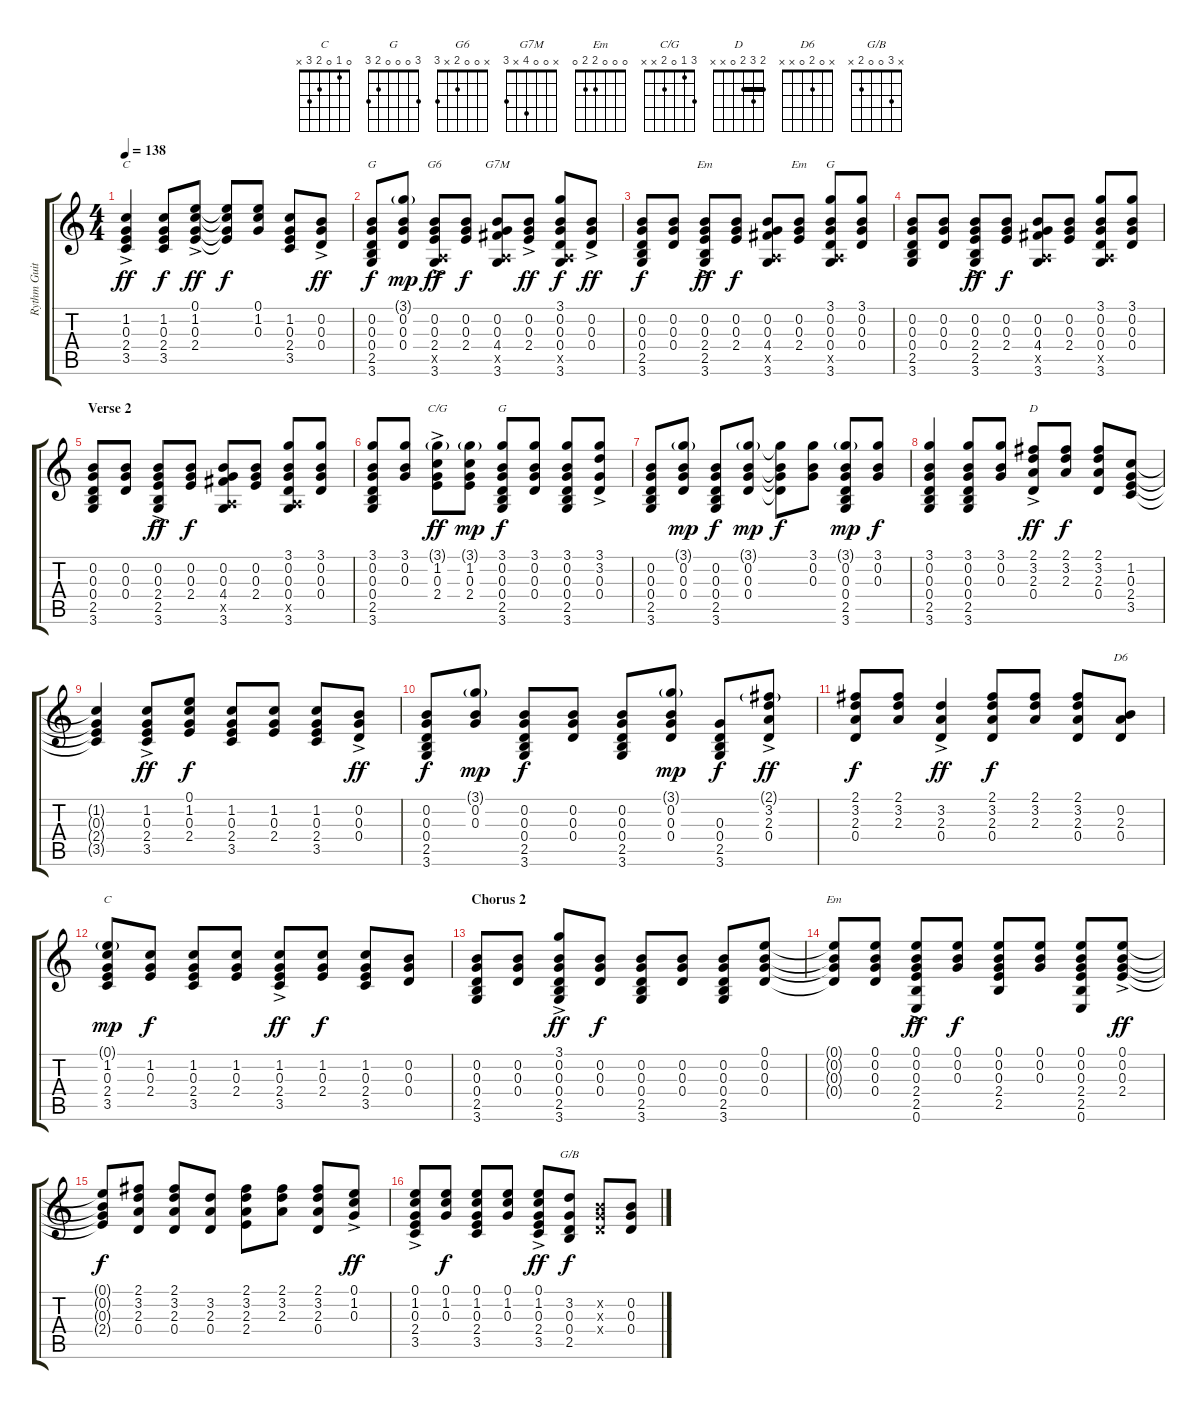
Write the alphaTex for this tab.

\track ("Rythm Guitar 1 (Glenn Frey)" "Rythm Guit") {instrument acousticguitarnylon}
\staff {score tabs}
\tuning (E4 B3 G3 D3 A2 E2) {hide}
\chord ("C" x 1 0 2 3 x)
\chord ("G" x 0 0 0 2 3)
\chord ("G6" x 0 0 2 x 3)
\chord ("G7M" x 0 0 4 x 3)
\chord ("Em" x 0 0 2 2 3)
\chord ("Em" x 0 0 2 x x)
\chord ("G" 3 0 0 0 x 3)
\chord ("C/G" 3 1 0 2 x x)
\chord ("G" 3 0 0 0 2 3)
\chord ("D" 2 3 2 0 x x) {barre 2}
\chord ("D6" x 0 2 0 x x)
\chord ("C" 0 1 0 2 3 x)
\chord ("Em" 0 0 0 2 2 0)
\chord ("G/B" x 3 0 0 2 x)
\ts (4 4)
\tempo 138
\clef g2
\ks c
(1.2 0.3 2.4 3.5{ac}).4{ch "C" dy ff} (1.2 0.3 2.4 3.5).8{dy f} (0.1{ac} 1.2 0.3 2.4).8{dy ff} (0.1{t} 1.2{t} 0.3{t} 2.4{t}).8{dy f} (0.1 1.2 0.3).8 (1.2 0.3 2.4 3.5).8 (0.2 0.3 0.4{ac}).8{dy ff} |
(0.2 0.3 0.4 2.5 3.6).8{ch "G" dy f} (3.1{g} 0.2 0.3 0.4).8{dy mp} (0.2{ac} 0.3 2.4 0.5{x} 3.6).8{ch "G6" dy ff} (0.2 0.3 2.4).8{dy f} (0.2 0.3 4.4 0.5{x} 3.6).8{ch "G7M"} (0.2 0.3 2.4{ac}).8{dy ff} (3.1 0.2 0.3 0.4 0.5{x} 3.6).8{dy f} (0.2 0.3 0.4{ac}).8{dy ff} |
(0.2 0.3 0.4 2.5 3.6).8{dy f} (0.2 0.3 0.4).8 (0.2{ac} 0.3 2.4 2.5 3.6).8{ch "Em" dy ff} (0.2 0.3 2.4).8{dy f} (0.2 0.3 4.4 0.5{x} 3.6).8 (0.2 0.3 2.4).8{ch "Em"} (3.1 0.2 0.3 0.4 0.5{x} 3.6).8{ch "G"} (3.1 0.2 0.3 0.4).8 |
(0.2 0.3 0.4 2.5 3.6).8{volume 13} (0.2 0.3 0.4).8 (0.2{ac} 0.3 2.4 2.5 3.6).8{dy ff} (0.2 0.3 2.4).8{dy f} (0.2 0.3 4.4 0.5{x} 3.6).8 (0.2 0.3 2.4).8 (3.1 0.2 0.3 0.4 0.5{x} 3.6).8 (3.1 0.2 0.3 0.4).8 |
\section ("" "Verse 2")
(0.2 0.3 0.4 2.5 3.6).8 (0.2 0.3 0.4).8 (0.2{ac} 0.3 2.4 2.5 3.6).8{dy ff} (0.2 0.3 2.4).8{dy f} (0.2 0.3 4.4 0.5{x} 3.6).8 (0.2 0.3 2.4).8 (3.1 0.2 0.3 0.4 0.5{x} 3.6).8 (3.1 0.2 0.3 0.4).8 |
(3.1 0.2 0.3 0.4 2.5 3.6).8{volume 11} (3.1 0.2 0.3).8 (3.1{g} 1.2{ac} 0.3 2.4).8{ch "C/G" dy ff} (3.1{g} 1.2 0.3 2.4).8{dy mp} (3.1 0.2 0.3 0.4 2.5 3.6).8{ch "G" dy f} (3.1 0.2 0.3 0.4).8 (3.1 0.2 0.3 0.4 2.5 3.6).8 (3.1 3.2{ac} 0.3 0.4).8 |
(0.2 0.3 0.4 2.5 3.6).8 (3.1{g} 0.2 0.3 0.4).8{dy mp} (0.2 0.3 0.4 2.5 3.6).8{dy f} (3.1{g} 0.2 0.3 0.4).8{dy mp} (3.1{t} 0.2{t} 0.3{t} 0.4{t}).8{dy f} (3.1 0.2 0.3).8 (3.1{g} 0.2 0.3 0.4 2.5 3.6).8{dy mp} (3.1 0.2 0.3).8{dy f} |
(3.1 0.2 0.3 0.4 2.5 3.6).4 (3.1 0.2 0.3 0.4 2.5 3.6).8 (3.1 0.2 0.3).8 (2.1{ac} 3.2 2.3 0.4).8{ch "D" dy ff} (2.1 3.2 2.3).8{dy f} (2.1 3.2 2.3 0.4).8 (1.2 0.3 2.4 3.5).8 |
(1.2{t} 0.3{t} 2.4{t} 3.5{t}).4 (1.2 0.3 2.4 3.5{ac}).8{dy ff} (0.1 1.2 0.3 2.4).8{dy f} (1.2 0.3 2.4 3.5).8 (1.2 0.3 2.4).8 (1.2 0.3 2.4 3.5).8 (0.2 0.3 0.4{ac}).8{dy ff} |
(0.2 0.3 0.4 2.5 3.6).8{dy f} (3.1{g} 0.2 0.3).8{dy mp} (0.2 0.3 0.4 2.5 3.6).8{dy f} (0.2 0.3 0.4).8 (0.2 0.3 0.4 2.5 3.6).8 (3.1{g} 0.2 0.3 0.4).8{dy mp} (0.3 0.4 2.5 3.6).8{dy f} (2.1{g} 3.2 2.3 0.4{ac}).8{dy ff} |
(2.1 3.2 2.3 0.4).8{dy f} (2.1 3.2 2.3).8 (3.2 2.3 0.4{ac}).4{dy ff} (2.1 3.2 2.3 0.4).8{dy f} (2.1 3.2 2.3).8 (2.1 3.2 2.3 0.4).8 (0.2 2.3 0.4).8{ch "D6"} |
(0.1{g} 1.2 0.3 2.4 3.5).8{ch "C" dy mp} (1.2 0.3 2.4).8{dy f} (1.2 0.3 2.4 3.5).8 (1.2 0.3 2.4).8 (1.2 0.3{ac} 2.4 3.5).8{dy ff} (1.2 0.3 2.4).8{dy f} (1.2 0.3 2.4 3.5).8 (0.2 0.3 0.4).8 |
\section ("" "Chorus 2")
(0.2 0.3 0.4 2.5 3.6).8 (0.2 0.3 0.4).8 (3.1{ac} 0.2 0.3 0.4 2.5 3.6).8{dy ff} (0.2 0.3 0.4).8{dy f} (0.2 0.3 0.4 2.5 3.6).8 (0.2 0.3 0.4).8 (0.2 0.3 0.4 2.5 3.6).8 (0.1 0.2 0.3 0.4).8 |
(0.1{t} 0.2{t} 0.3{t} 0.4{t}).8{ch "Em"} (0.1 0.2 0.3 0.4).8 (0.1 0.2 0.3{ac} 2.4 2.5 0.6).8{dy ff} (0.1 0.2 0.3).8{dy f} (0.1 0.2 0.3 2.4 2.5).8 (0.1 0.2 0.3).8 (0.1 0.2 0.3 2.4 2.5 0.6).8 (0.1 0.2{ac} 0.3 2.4).8{dy ff} |
(0.1{t} 0.2{t} 0.3{t} 2.4{t}).8{dy f} (2.1 3.2 2.3 0.4).8 (2.1 3.2 2.3 0.4).8 (3.2 2.3 0.4).8 (2.1 3.2 2.3 2.4).8 (2.1 3.2 2.3).8 (2.1 3.2 2.3 0.4).8 (0.1 1.2{ac} 0.3).8{dy ff} |
(0.1{ac} 1.2 0.3 2.4 3.5).8 (0.1 1.2 0.3).8{dy f} (0.1 1.2 0.3 2.4 3.5).8 (0.1 1.2 0.3).8 (0.1{ac} 1.2 0.3 2.4 3.5).8{dy ff} (3.2 0.3 0.4 2.5).8{ch "G/B" dy f} (0.2{x} 0.3{x} 0.4{x}).8 (0.2 0.3 0.4).8
